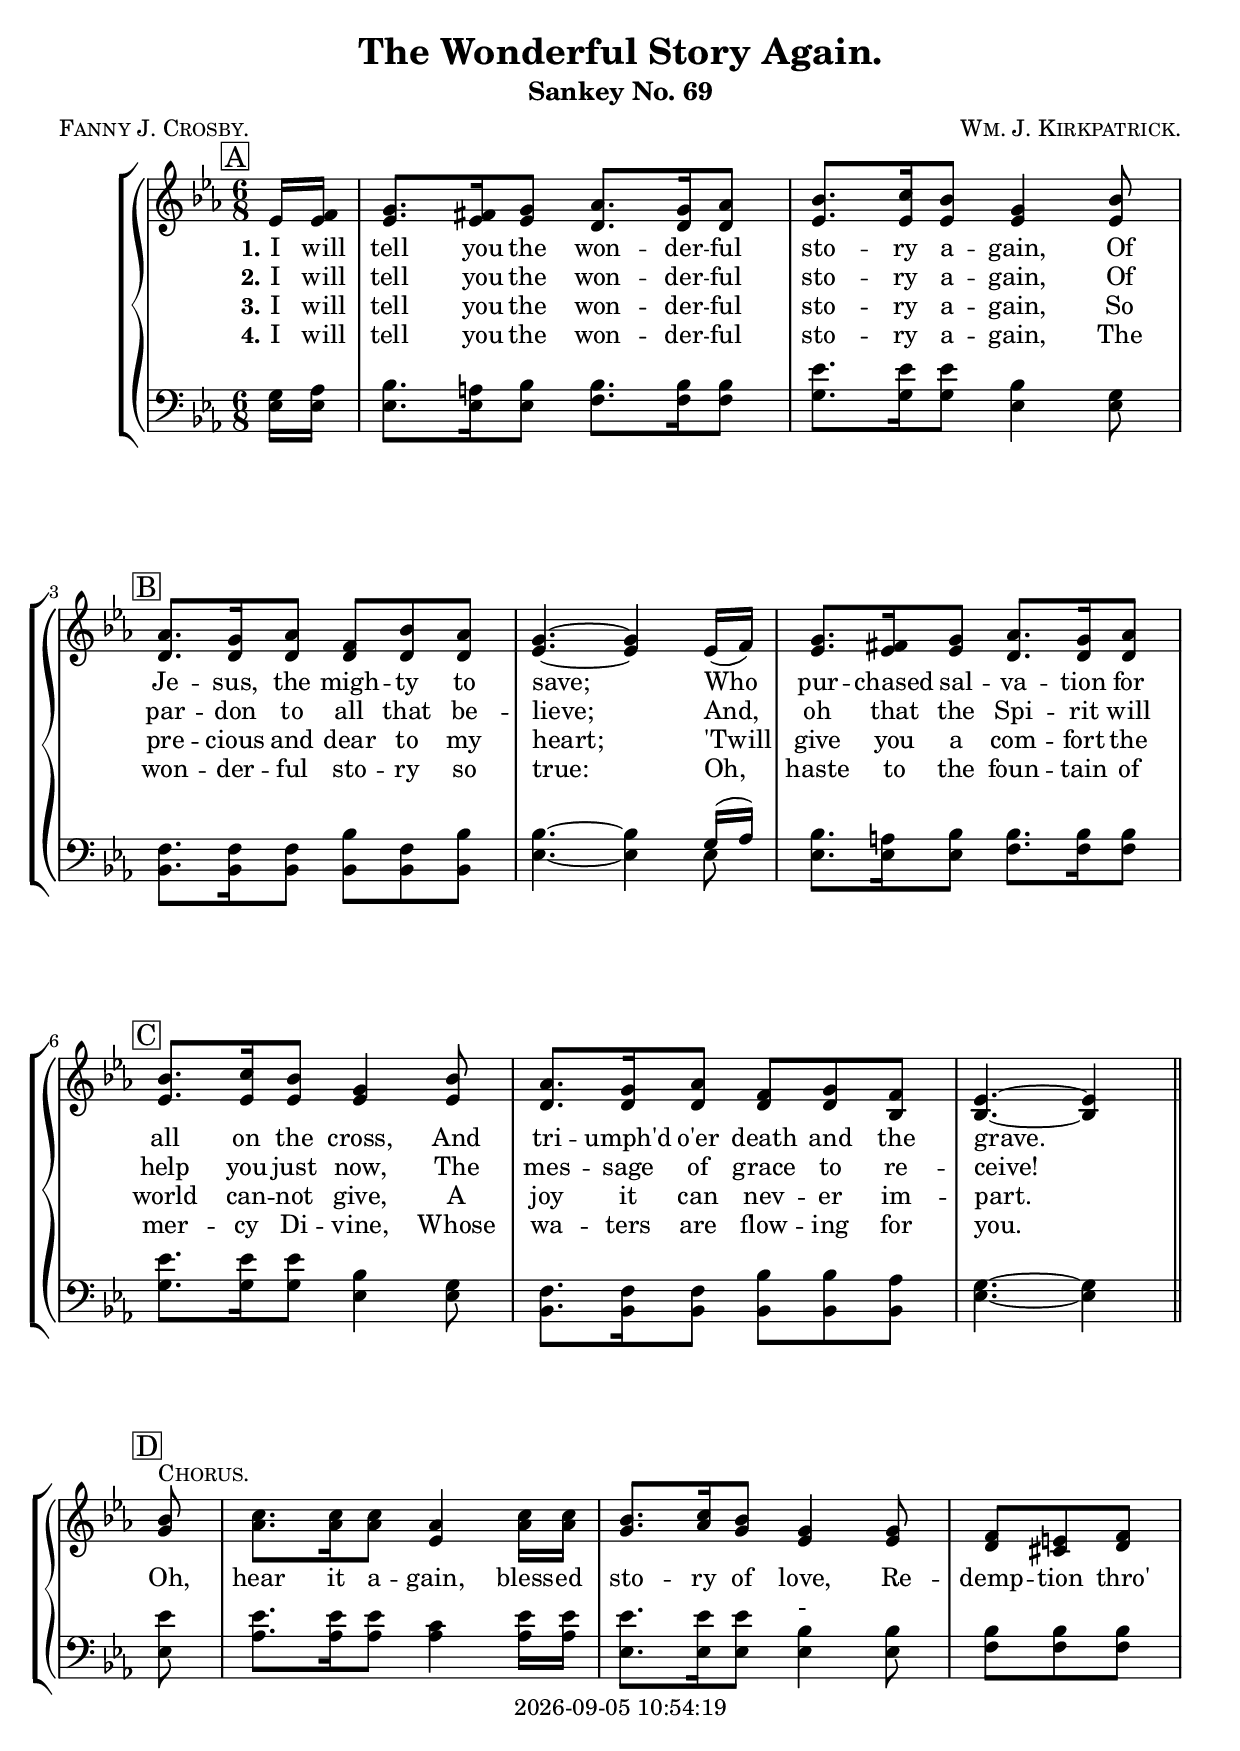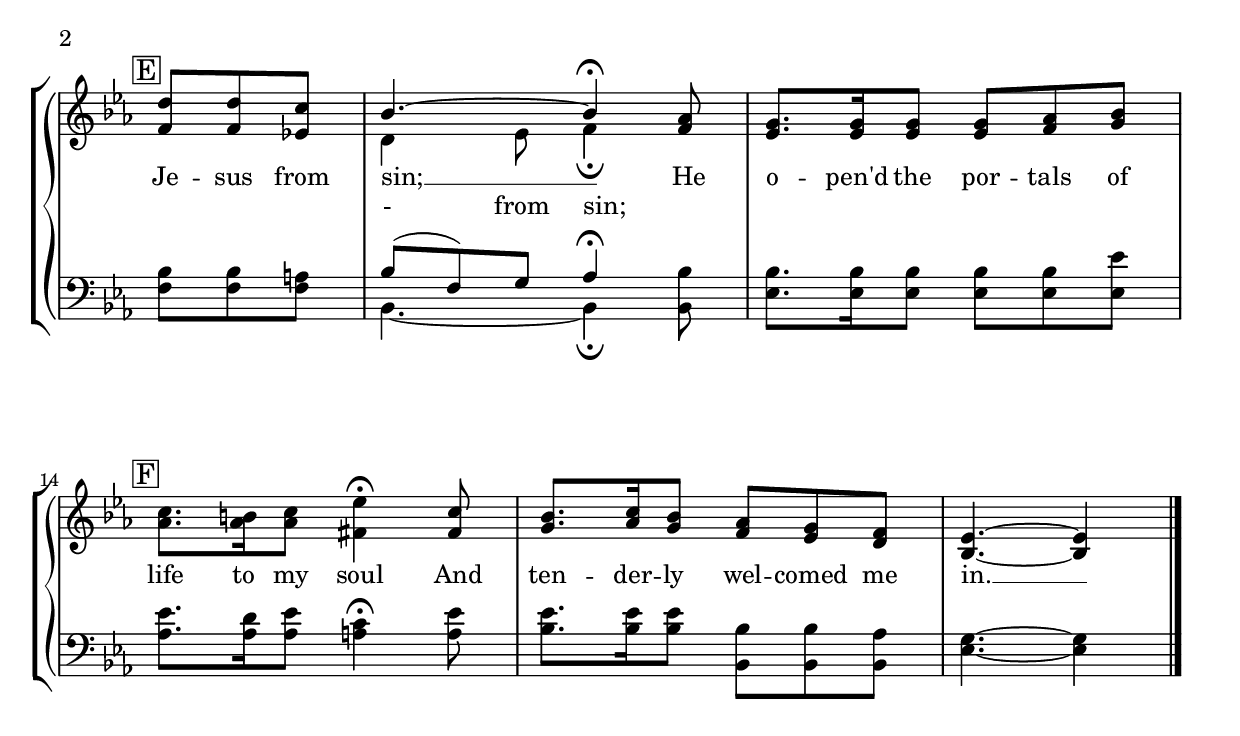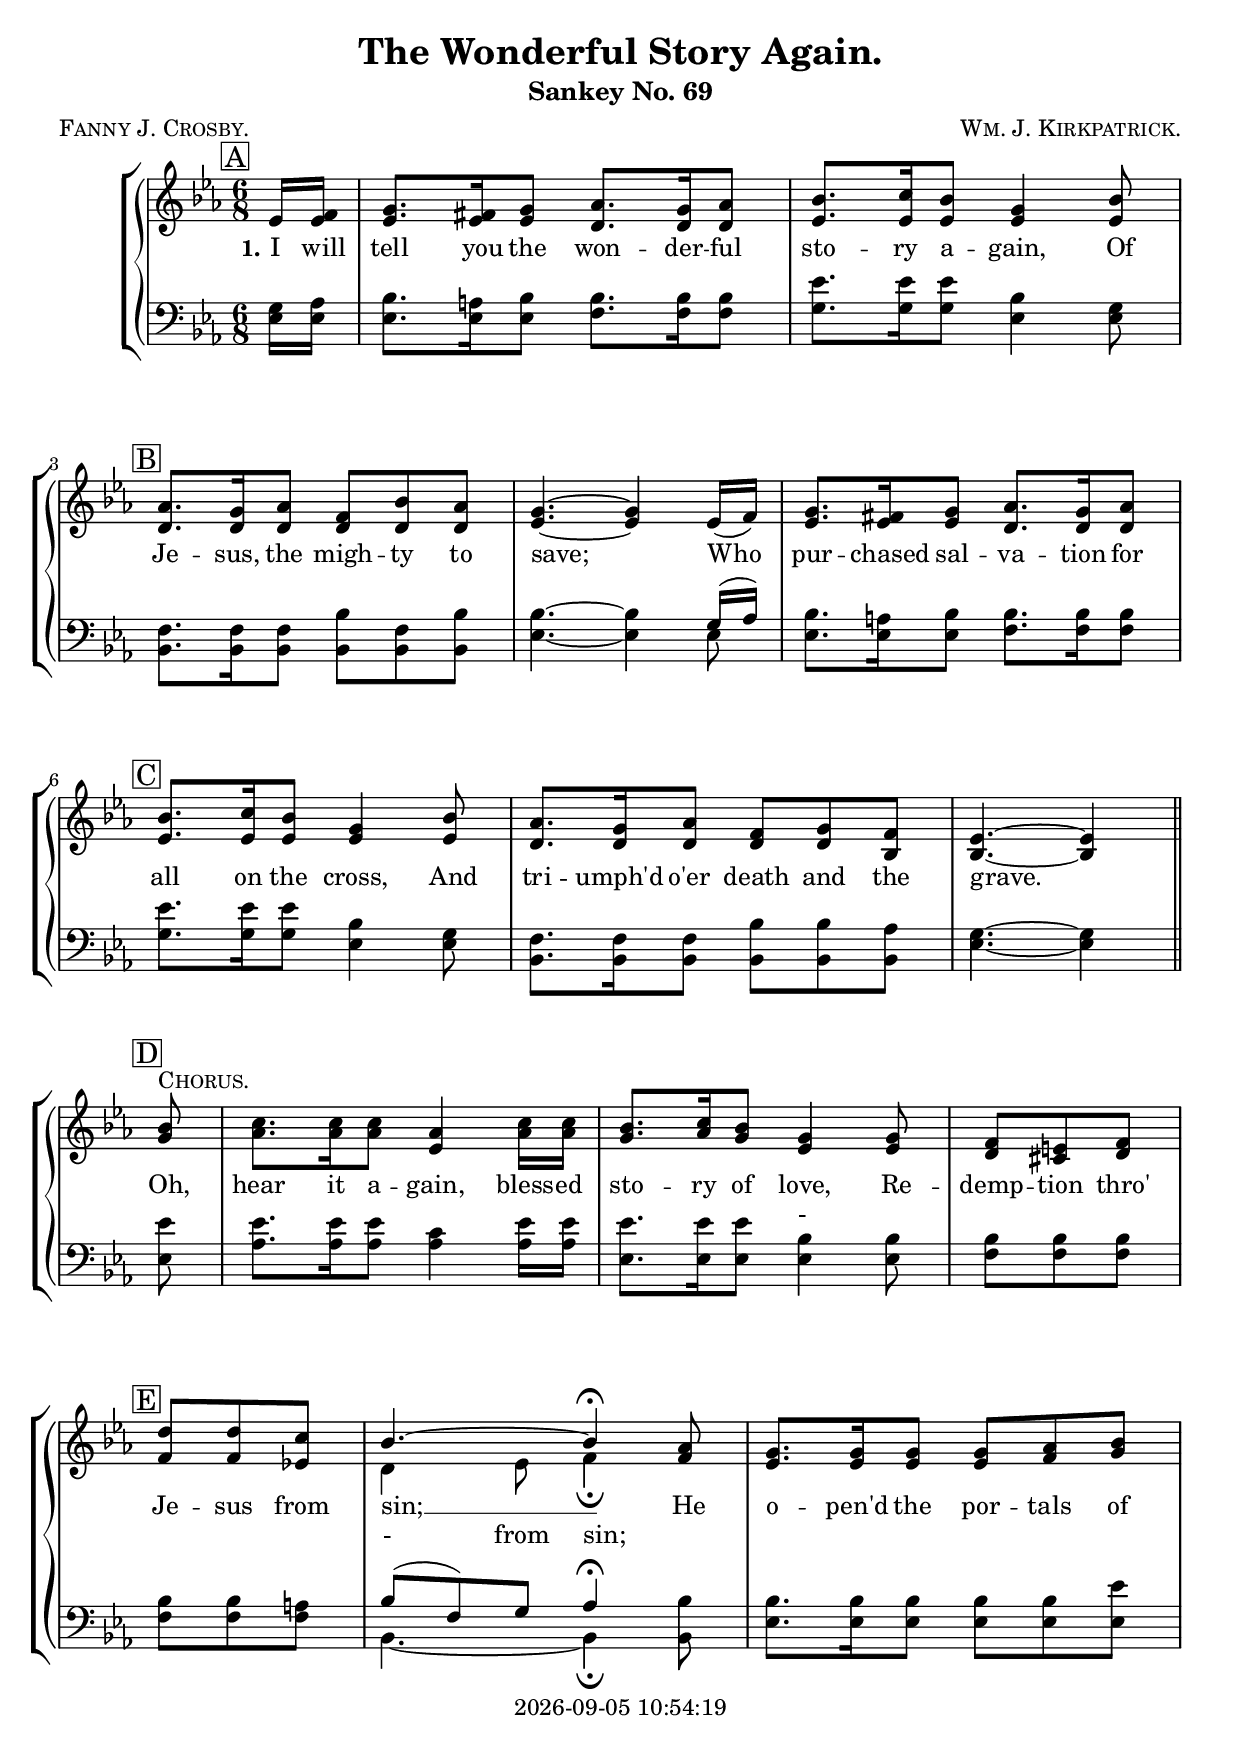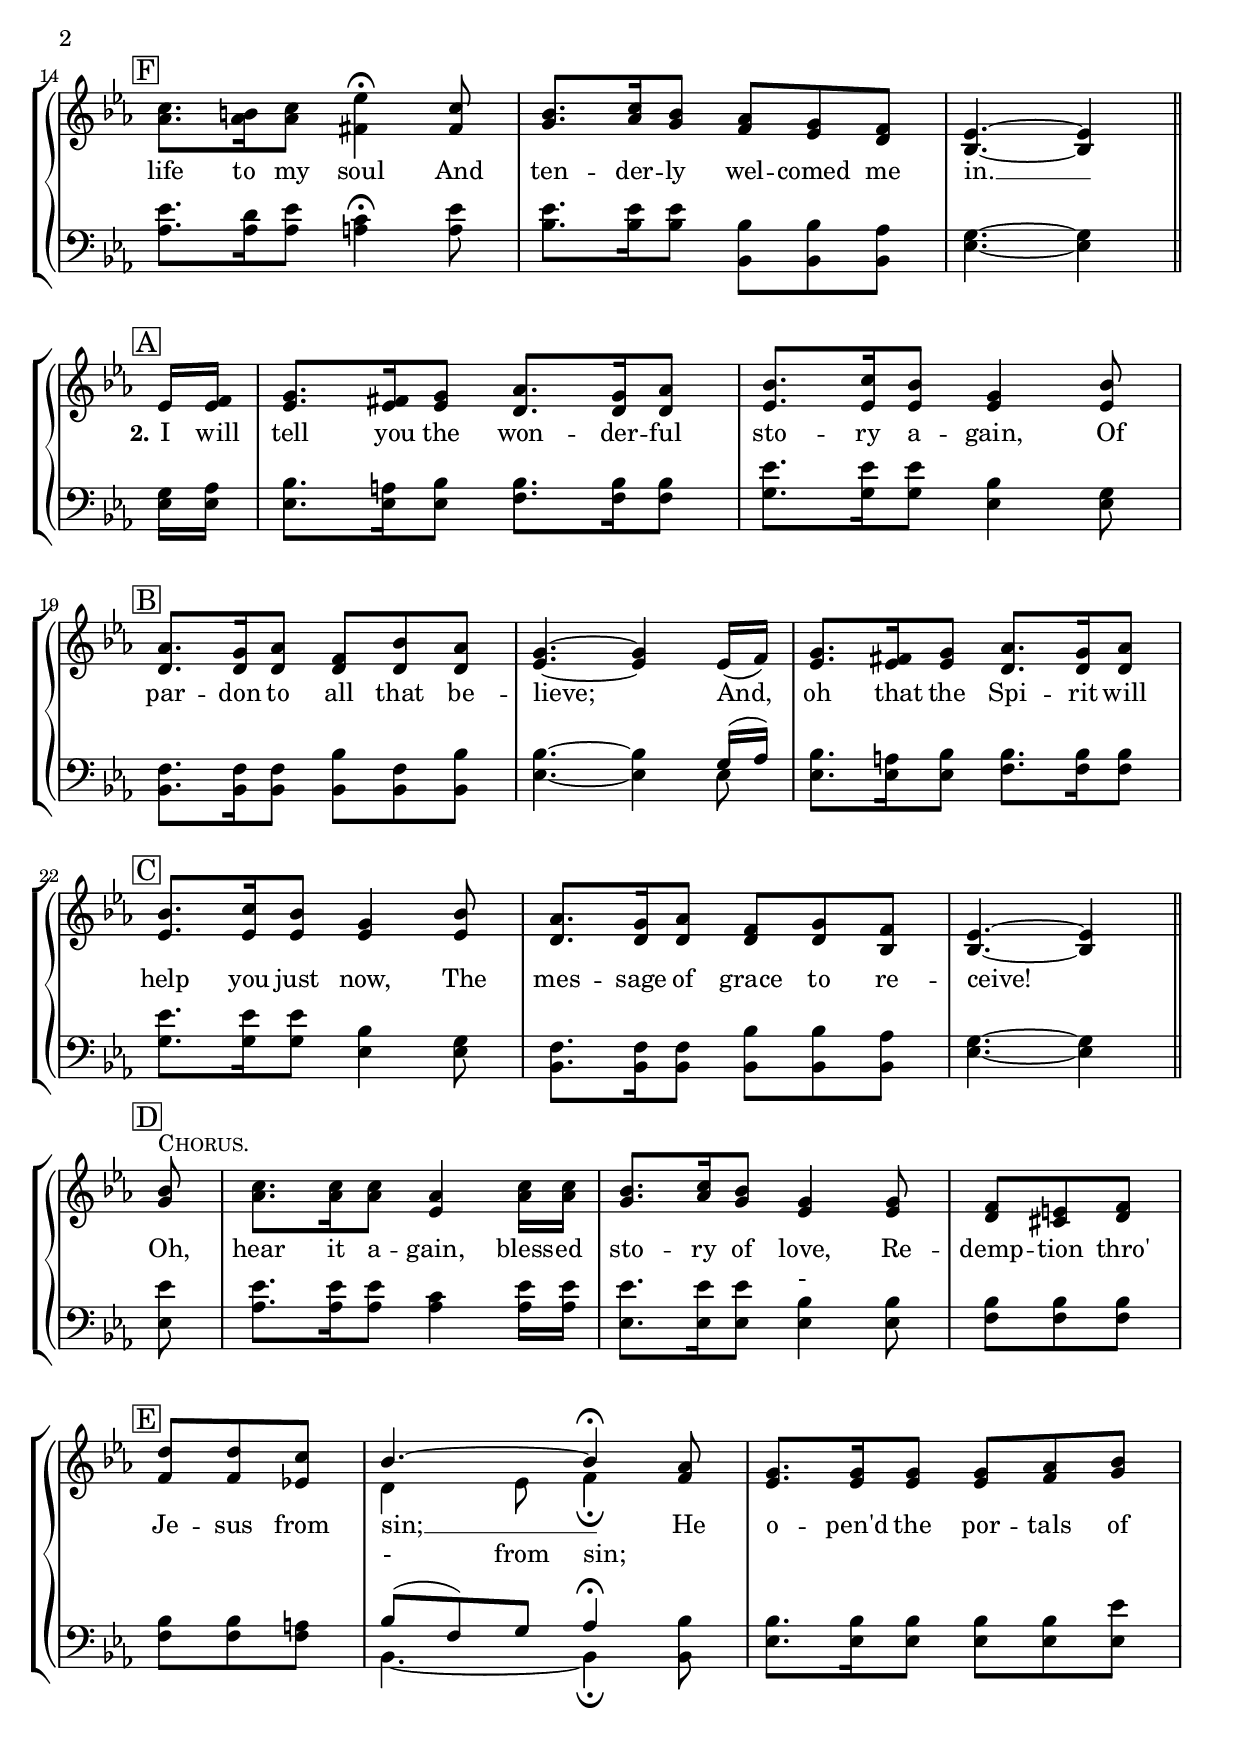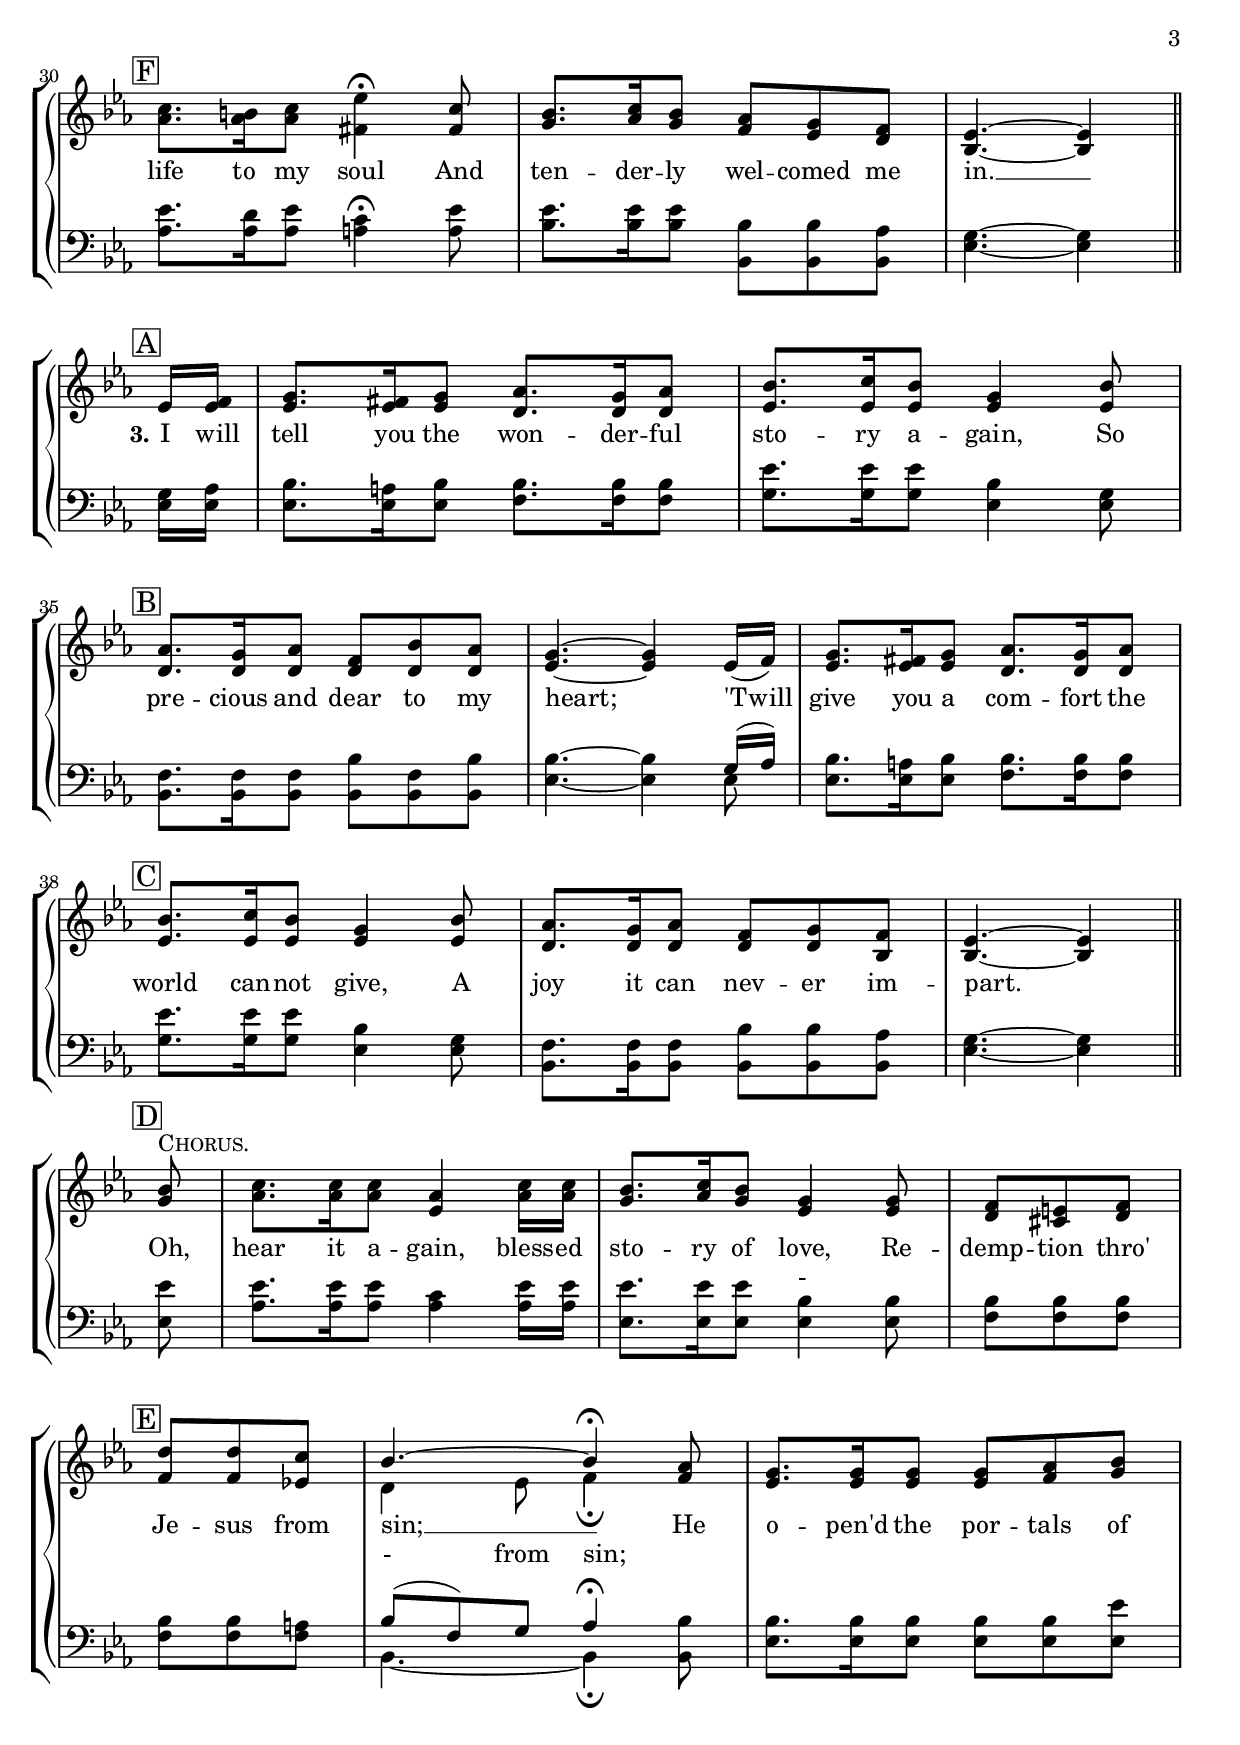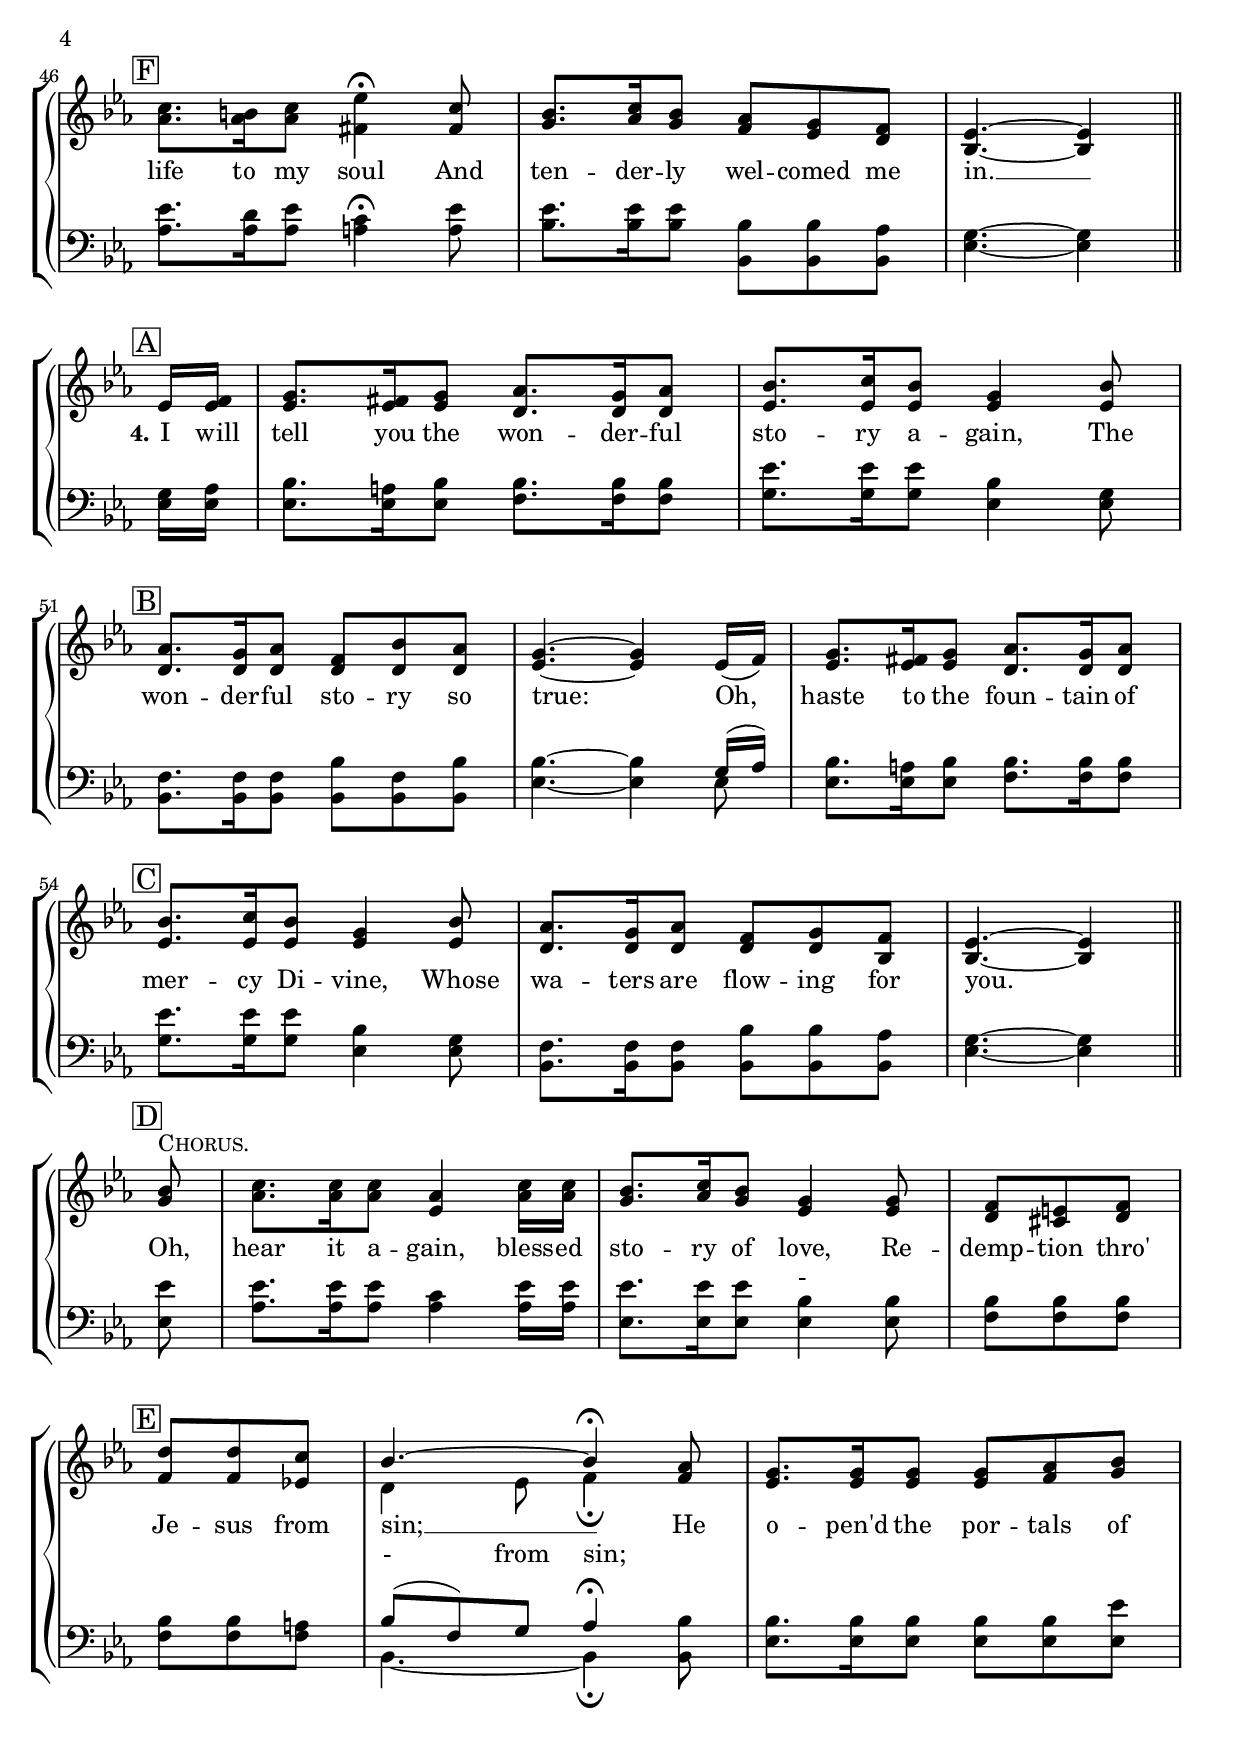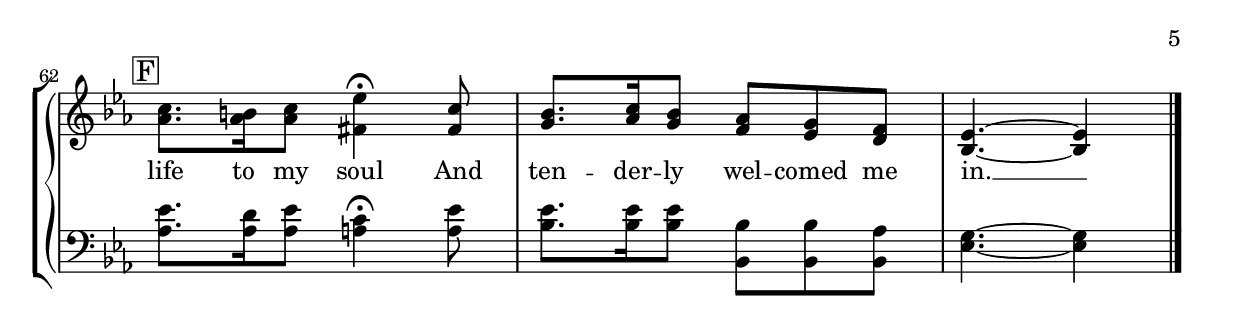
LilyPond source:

\version "2.22.0"

\include "articulate.ly"

today = #(strftime "%Y-%m-%d %H:%M:%S" (localtime (current-time)))

\header {
% centered at top
%  dedication  = "dedication"
  title       = "The Wonderful Story Again."
  subtitle    = "Sankey No. 69"
%  instrument  = "instrument"
  
% arrangement of following lines:
%
%  poet    composer
%  meter   arranger
%  piece       opus

  composer    = \markup\smallCaps "Wm. J. Kirkpatrick."
%  arranger    = "arranger"
%  opus        = "opus"

  poet        = \markup\smallCaps "Fanny J. Crosby."

% centered at bottom
% tagline     = "tagline" % default lilypond version
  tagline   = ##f
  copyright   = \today
}

% #(set-global-staff-size 16)

global = {
  \key ees \major
  \time 6/8
  \partial 8 
}

RehearsalTrack = {
% \set Score.currentBarNumber = #5
% \mark \markup { \circle "1a" }
  \mark \markup { \box "A" } s8 s2.*2
  \mark \markup { \box "B" } s2.*3
  \mark \markup { \box "C" } s2.*2 s4. s4
  \mark \markup { \box "D" } s8 s2.*2 s4.
  \mark \markup { \box "E" } s4. s2.*2
  \mark \markup { \box "F" } s2.*2 s4. s4
}

TempoTrack = {
  \set Score.tempoHideNote = ##t
  \tempo 4=120
  s8
  s2.*11
  s4. \tempo 4=40 s4 \tempo 4=120 s8
  s2.
  s4. \tempo 4=40 s4 \tempo 4=120 s8
  s2.
  s4. s4
}

soprano = \relative {
  ees'16 f
  g8. fis16 g8 aes8. g16 aes8
  bes8. c16 bes8 g4 bes8 \break
  aes8. g16 aes8 f bes aes % B
  g4.~4 ees16(f)
  g8. fis16 g8 aes8. g16 aes8 \break
  bes8. c16 bes8 g4 bes8 % C
  aes8. g16 aes8 f8 g f
  ees4.~4 \bar "||" \break \partial 8 bes'8^\markup\smallCaps Chorus.
  c8. 16 8 aes4 c16 c % D
  bes8. c16 bes8 g4 g8
  f8 e f \bar "|" \break \partial 4. d'8 d c
  bes4.~4\fermata aes8 % E
  g8. 16 8 8 aes bes \break
  c8. b16 c8 ees4\fermata c8 % F
  bes8. c16 bes8 aes g f
  ees4.~4
}

alto = \relative {
  ees'16 ees
  ees8. ees16 ees8 d8. d16 d8
  ees8. 16 8 4 8
  d8. 16 8 8 8 8  % B
  ees4.~4 ees16(f)
  ees8. 16 8 d8. 16 8
  ees8. 16 8 4 8 % C
  d8. 16 8 8 8 bes
  bes4.~4 g'8
  aes8. 16 8 ees4 aes16 aes % D
  g8. aes16 g8 ees4 ees8
  d8 cis d f f ees
  d4 ees8 f4\fermata f8 % E
  ees8. 16 8 8 f g
  aes8. 16 8 fis4\fermata fis8 % F
  g8. aes16 g8 f ees d
  bes4.~4
}

tenor = \relative {
  g16 aes
  bes8. a16 bes8 bes8. bes16 bes8
  ees8. 16 8 bes4 g8
  f8. 16 8 bes f bes % B
  bes4.~4 g16(aes)
  bes8. a16 bes8 8. 16 8
  ees8. 16 8 bes4 g8 % C
  f8. 16 8 bes8 bes aes
  g4.~4 ees'8
  ees8. 16 8 c4 ees16 ees % D
  ees8. 16 8 bes4 8
  bes8 8 8 8 8 a
  bes8(f) g aes4\fermata bes8 % E
  bes8. 16 8 8 8 ees
  ees8. d16 ees8 c4\fermata ees8 % F
  ees8. 16 8 bes bes aes
  g4.~4
}

bass= \relative {
  ees16 ees
  ees8. 16 8 f8. 16 8
  g8. 16 8 ees4 ees8
  bes8. 16 8 8 8 8  % B
  ees4.~4 8
  ees8. 16 8 f8. 16 8
  g8. 16 8 ees4 8 % C
  bes8. 16 8 8 8 8
  ees4.~4 8
  aes8. 16 8 4 16 16 % D
  ees8. 16 8 4 8
  f8 8 8 8 8 8
  bes,4.~4\fermata 8 % E
  ees8. 16 8 8 8 8
  aes8. 16 8 a4\fermata 8 % F
  bes8. 16 8 bes, bes bes
  ees4.~4
}

chorus = \lyricmode {
  Oh, hear it a -- gain, bless -- ed sto -- ry of love,
  Re -- demp -- tion thro' Je -- sus from sin; __
  He o -- pen'd the por -- tals of life to my soul
  And ten -- der -- ly wel -- comed me in. __
}

chorusMid = \lyricmode {
  _ _ _ _ _ _ _ _ _ _ _ _
  _ _ _ _ _ _ _ _
  _ _ _ _ _ _ _ _ _ _ _
  _ _ _ _ _ _ _ _
  _ _ _ _ _ _ _ _ _ _ -
  _ _ _ _ _ _ _ - from sin;
  _ _ _ _ _ _ _ _ _ _ _
  _ _ _ _ _ _ _ _
}

wordsOne = \lyricmode {
  \set stanza = "1."
  I will tell you the won -- der -- ful sto -- ry a -- gain,
  Of Je -- sus, the migh -- ty to save;
  Who pur -- chased sal -- va -- tion for all on the cross,
  And tri -- umph'd o'er death and the grave.
}
  
wordsTwo = \lyricmode {
  \set stanza = "2."
  I will tell you the won -- der -- ful sto -- ry a -- gain,
  Of par -- don to all that be -- lieve;
  And, oh that the Spi -- rit will help you just now,
  The mes -- sage of grace to re -- ceive!
}
  
wordsThree = \lyricmode {
  \set stanza = "3."
  I will tell you the won -- der -- ful sto -- ry a -- gain,
  So pre -- cious and dear to my heart;
  'Twill give you a com -- fort the world can -- not give,
  A joy it can nev -- er im -- part.
}
  
wordsFour = \lyricmode {
  \set stanza = "4."
  I will tell you the won -- der -- ful sto -- ry a -- gain,
  The won -- der -- ful sto -- ry so true:
  Oh, haste to the foun -- tain of mer -- cy Di -- vine,
  Whose wa -- ters are flow -- ing for you.
}
  
wordsMidi = \lyricmode {
  \set stanza = "1."
  "\nI " "will " "tell " "you " "the " won der "ful " sto "ry " a "gain, "
  "\nOf " Je "sus, " "the " migh "ty " "to " "save; "
  "\nWho " pur "chased " sal va "tion " "for " "all " "on " "the " "cross, "
  "\nAnd " tri "umph'd " "o'er " "death " "and " "the " "grave. "
  "\nOh, " "hear " "it " a "gain, " bless "ed " sto "ry " "of " "love, "
  "\nRe" demp "tion " "thro' " Je "sus " "from " "sin; " 
  "\nHe " o "pen'd " "the " por "tals " "of " "life " "to " "my " "soul "
  "\nAnd " ten der "ly " wel "comed " "me " "in. " 

  \set stanza = "2."
  "\nI " "will " "tell " "you " "the " won der "ful " sto "ry " a "gain, "
  "\nOf " par "don " "to " "all " "that " be "lieve; "
  "\nAnd, " "oh " "that " "the " Spi "rit " "will " "help " "you " "just " "now, "
  "\nThe " mes "sage " "of " "grace " "to " re "ceive! "
  "\nOh, " "hear " "it " a "gain, " bless "ed " sto "ry " "of " "love, "
  "\nRe" demp "tion " "thro' " Je "sus " "from " "sin; " 
  "\nHe " o "pen'd " "the " por "tals " "of " "life " "to " "my " "soul "
  "\nAnd " ten der "ly " wel "comed " "me " "in. " 

  \set stanza = "3."
  "\nI " "will " "tell " "you " "the " won der "ful " sto "ry " a "gain, "
  "\nSo " pre "cious " "and " "dear " "to " "my " "heart; "
  "\n'Twill " "give " "you " "a " com "fort " "the " "world " can "not " "give, "
  "\nA " "joy " "it " "can " nev "er " im "part. "
  "\nOh, " "hear " "it " a "gain, " bless "ed " sto "ry " "of " "love, "
  "\nRe" demp "tion " "thro' " Je "sus " "from " "sin; " 
  "\nHe " o "pen'd " "the " por "tals " "of " "life " "to " "my " "soul "
  "\nAnd " ten der "ly " wel "comed " "me " "in. " 

  \set stanza = "4."
  "\nI " "will " "tell " "you " "the " won der "ful " sto "ry " a "gain, "
  "\nThe " won der "ful " sto "ry " "so " "true: "
  "\nOh, " "haste " "to " "the " foun "tain " "of " mer "cy " Di "vine, "
  "\nWhose " wa "ters " "are " flow "ing " "for " "you. "
  "\nOh, " "hear " "it " a "gain, " bless "ed " sto "ry " "of " "love, "
  "\nRe" demp "tion " "thro' " Je "sus " "from " "sin; " 
  "\nHe " o "pen'd " "the " por "tals " "of " "life " "to " "my " "soul "
  "\nAnd " ten der "ly " wel "comed " "me " "in. " 
}
  
wordsMidMidi = \lyricmode {
  \set stanza = "1."
  "\nI " "will " "tell " "you " "the " won der "ful " sto "ry " a "gain, "
  "\nOf " Je "sus, " "the " migh "ty " "to " "save; "
  "\nWho " pur "chased " sal va "tion " "for " "all " "on " "the " "cross, "
  "\nAnd " tri "umph'd " "o'er " "death " "and " "the " "grave. "
  "\nOh, " "hear " "it " a "gain, " bless "ed " sto "ry " "of " "love, "
  "\nRe" demp "tion " "thro' " Je "sus " "from " "sin " "from " "sin; " 
  "\nHe " o "pen'd " "the " por "tals " "of " "life " "to " "my " "soul "
  "\nAnd " ten der "ly " wel "comed " "me " "in. " 

  \set stanza = "2."
  "\nI " "will " "tell " "you " "the " won der "ful " sto "ry " a "gain, "
  "\nOf " par "don " "to " "all " "that " be "lieve; "
  "\nAnd, " "oh " "that " "the " Spi "rit " "will " "help " "you " "just " "now, "
  "\nThe " mes "sage " "of " "grace " "to " re "ceive! "
  "\nOh, " "hear " "it " a "gain, " bless "ed " sto "ry " "of " "love, "
  "\nRe" demp "tion " "thro' " Je "sus " "from " "sin " "from " "sin; " 
  "\nHe " o "pen'd " "the " por "tals " "of " "life " "to " "my " "soul "
  "\nAnd " ten der "ly " wel "comed " "me " "in. " 

  \set stanza = "3."
  "\nI " "will " "tell " "you " "the " won der "ful " sto "ry " a "gain, "
  "\nSo " pre "cious " "and " "dear " "to " "my " "heart; "
  "\n'Twill " "give " "you " "a " com "fort " "the " "world " can "not " "give, "
  "\nA " "joy " "it " "can " nev "er " im "part. "
  "\nOh, " "hear " "it " a "gain, " bless "ed " sto "ry " "of " "love, "
  "\nRe" demp "tion " "thro' " Je "sus " "from " "sin " "from " "sin; " 
  "\nHe " o "pen'd " "the " por "tals " "of " "life " "to " "my " "soul "
  "\nAnd " ten der "ly " wel "comed " "me " "in. " 

  \set stanza = "4."
  "\nI " "will " "tell " "you " "the " won der "ful " sto "ry " a "gain, "
  "\nThe " won der "ful " sto "ry " "so " "true: "
  "\nOh, " "haste " "to " "the " foun "tain " "of " mer "cy " Di "vine, "
  "\nWhose " wa "ters " "are " flow "ing " "for " "you. "
  "\nOh, " "hear " "it " a "gain, " bless "ed " sto "ry " "of " "love, "
  "\nRe" demp "tion " "thro' " Je "sus " "from " "sin " "from " "sin; " 
  "\nHe " o "pen'd " "the " por "tals " "of " "life " "to " "my " "soul "
  "\nAnd " ten der "ly " wel "comed " "me " "in. " 
}
  
nl = { \bar "||" \break }

\book {
  \bookOutputSuffix "repeat"
  \score {
    \context GrandStaff <<
      <<
        \new ChoirStaff <<
                                  % Joint soprano/alto staff
          \new Staff \with { printPartCombineTexts = ##f }
          <<
            \new Voice \RehearsalTrack
            \new NullVoice = "aligner" \soprano
            \new NullVoice = "alignerA" \alto
            \new Voice = "women" \partCombine { \global \soprano \bar "|." } { \global \alto }
            \new Lyrics \lyricsto "aligner" { \wordsOne \chorus }
            \new Lyrics \lyricsto "alignerA" { \chorusMid }
            \new Lyrics \lyricsto "aligner"   \wordsTwo
            \new Lyrics \lyricsto "aligner"   \wordsThree
            \new Lyrics \lyricsto "aligner"   \wordsFour
          >>
                                  % Joint tenor/bass staff
          \new Staff \with { printPartCombineTexts = ##f }
          <<
            \clef "bass"
            \new Voice = "men" \partCombine { \global \tenor } { \global \bass }
          >>
        >>
      >>
    >>
    \layout {
      indent = 1.5\cm
      \context {
        \Staff \RemoveAllEmptyStaves
      }
    }
  }
}

\book {
  \bookOutputSuffix "single"
  \score {
    \context GrandStaff <<
      <<
        \new ChoirStaff <<
                                  % Joint soprano/alto staff
          \new Staff \with { printPartCombineTexts = ##f }
          <<
            \new Voice {
               \RehearsalTrack
               \RehearsalTrack
               \RehearsalTrack
               \RehearsalTrack
            }
            \new Voice {
              \TempoTrack
              \TempoTrack
              \TempoTrack
              \TempoTrack
            }
            \new NullVoice = "aligner" { \soprano \soprano \soprano \soprano }
            \new NullVoice = "alignerA" { \alto \alto \alto \alto }
            \new Voice = "women" \partCombine { \global \soprano \soprano \soprano \soprano \bar "|." }
                                               { \global \alto \nl \alto \nl \alto \nl \alto }
            \new Lyrics \lyricsto "aligner" { \wordsOne   \chorus
                                              \wordsTwo   \chorus
                                              \wordsThree \chorus
                                              \wordsFour  \chorus
                                            }
            \new Lyrics \lyricsto "alignerA" { \chorusMid \chorusMid \chorusMid \chorusMid }
          >>
                                  % Joint tenor/bass staff
          \new Staff \with { printPartCombineTexts = ##f }
          <<
            \clef "bass"
            \new Voice = "men" \partCombine { \global \tenor \tenor \tenor \tenor }
                                            { \global \bass \bass \bass \bass  }
          >>
        >>
      >>
    >>
    \layout {
      indent = 1.5\cm
      \context {
        \Staff \RemoveAllEmptyStaves
      }
    }
  }
}

\book {
  \bookOutputSuffix "midi-hilo"
  \score {
%    \articulate
    \context GrandStaff <<
      <<
        \new ChoirStaff <<
                                  % Joint soprano/alto staff
          \new Staff \with { printPartCombineTexts = ##f }
          <<
            \new Voice {
              \TempoTrack
              \TempoTrack
              \TempoTrack
              \TempoTrack
            }
            \new NullVoice = "aligner" { \soprano \soprano \soprano \soprano }
            \new NullVoice = "alignerA" { \alto \alto \alto \alto }
            \new Voice = "women" \partCombine { \global \soprano \soprano \soprano \soprano \bar "|." }
                                               { \global \alto \nl \alto \nl \alto \nl \alto }
            \new Lyrics \lyricsto "aligner" \wordsMidi
%            \new Lyrics \lyricsto "alignerA" { \chorusMid \chorusMid \chorusMid \chorusMid }
          >>
                                  % Joint tenor/bass staff
          \new Staff \with { printPartCombineTexts = ##f }
          <<
            \clef "bass"
            \new Voice = "men" \partCombine { \global \tenor \tenor \tenor \tenor }
                                            { \global \bass \bass \bass \bass  }
          >>
        >>
      >>
    >>
    \midi {}
  }
}

\book {
  \bookOutputSuffix "midi-mid"
  \score {
%    \articulate
    \context GrandStaff <<
      <<
        \new ChoirStaff <<
                                  % Joint soprano/alto staff
          \new Staff \with { printPartCombineTexts = ##f }
          <<
            \new Voice {
              \TempoTrack
              \TempoTrack
              \TempoTrack
              \TempoTrack
            }
            \new NullVoice = "aligner" { \soprano \soprano \soprano \soprano }
            \new NullVoice = "alignerA" { \alto \alto \alto \alto }
            \new Voice = "women" \partCombine { \global \soprano \soprano \soprano \soprano \bar "|." }
                                               { \global \alto \nl \alto \nl \alto \nl \alto }
            \new Lyrics \lyricsto "alignerA" \wordsMidMidi
          >>
                                  % Joint tenor/bass staff
          \new Staff \with { printPartCombineTexts = ##f }
          <<
            \clef "bass"
            \new Voice = "men" \partCombine { \global \tenor \tenor \tenor \tenor }
                                            { \global \bass \bass \bass \bass  }
          >>
        >>
      >>
    >>
    \midi {}
  }
}
